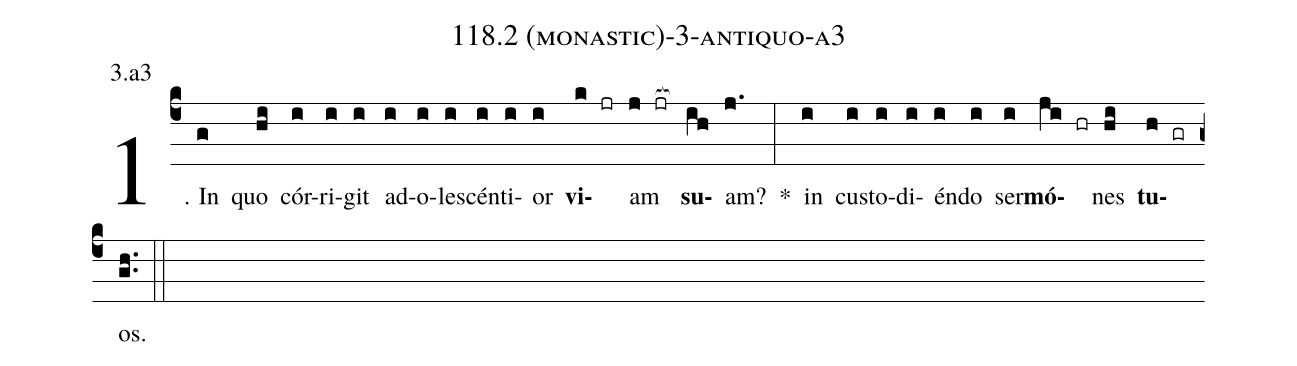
name: 118.2 (monastic)-3-antiquo-a3;
annotation: 3.a3;
%%
(c4)1. In(g) quo(hi) cór(i)ri(i)git(i) ad(i)o(i)le(i)scén(i)ti(i)or(i) <b>vi</b>(k jr)am(j jr[ocb:1{]) <b>su</b>(ih[ocb:0}])am?(j.) *(:) in(i) cus(i)to(i)di(i)én(i)do(i) ser(i)<b>mó</b>(ji hr)nes(hi) <b>tu</b>(h gr)os.(gh..) (::)
